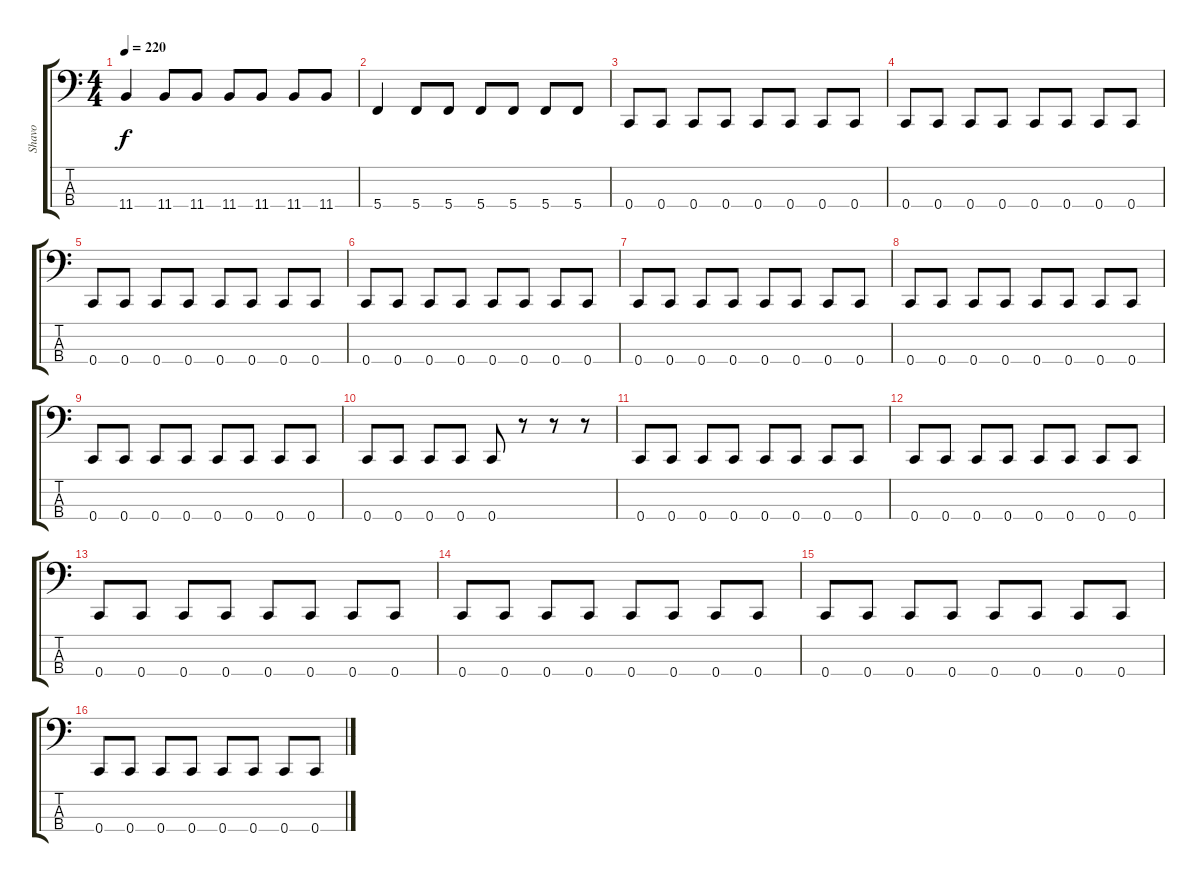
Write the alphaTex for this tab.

\track ("Shavo " "Shavo ") {instrument electricbassfinger}
\staff {score tabs}
\tuning (F2 C2 G1 C1) {hide}
\ts (4 4)
\tempo 220
\clef f4
\ks c
11.4.4{dy f} 11.4.8 11.4.8 11.4.8 11.4.8 11.4.8 11.4.8 |
5.4.4 5.4.8 5.4.8 5.4.8 5.4.8 5.4.8 5.4.8 |
0.4.8 0.4.8 0.4.8 0.4.8 0.4.8 0.4.8 0.4.8 0.4.8 |
0.4.8 0.4.8 0.4.8 0.4.8 0.4.8 0.4.8 0.4.8 0.4.8 |
0.4.8 0.4.8 0.4.8 0.4.8 0.4.8 0.4.8 0.4.8 0.4.8 |
0.4.8 0.4.8 0.4.8 0.4.8 0.4.8 0.4.8 0.4.8 0.4.8 |
0.4.8 0.4.8 0.4.8 0.4.8 0.4.8 0.4.8 0.4.8 0.4.8 |
0.4.8 0.4.8 0.4.8 0.4.8 0.4.8 0.4.8 0.4.8 0.4.8 |
0.4.8 0.4.8 0.4.8 0.4.8 0.4.8 0.4.8 0.4.8 0.4.8 |
0.4.8 0.4.8 0.4.8 0.4.8 0.4.8 r.8 r.8 r.8 |
0.4.8 0.4.8 0.4.8 0.4.8 0.4.8 0.4.8 0.4.8 0.4.8 |
0.4.8 0.4.8 0.4.8 0.4.8 0.4.8 0.4.8 0.4.8 0.4.8 |
0.4.8 0.4.8 0.4.8 0.4.8 0.4.8 0.4.8 0.4.8 0.4.8 |
0.4.8 0.4.8 0.4.8 0.4.8 0.4.8 0.4.8 0.4.8 0.4.8 |
0.4.8 0.4.8 0.4.8 0.4.8 0.4.8 0.4.8 0.4.8 0.4.8 |
0.4.8 0.4.8 0.4.8 0.4.8 0.4.8 0.4.8 0.4.8 0.4.8
